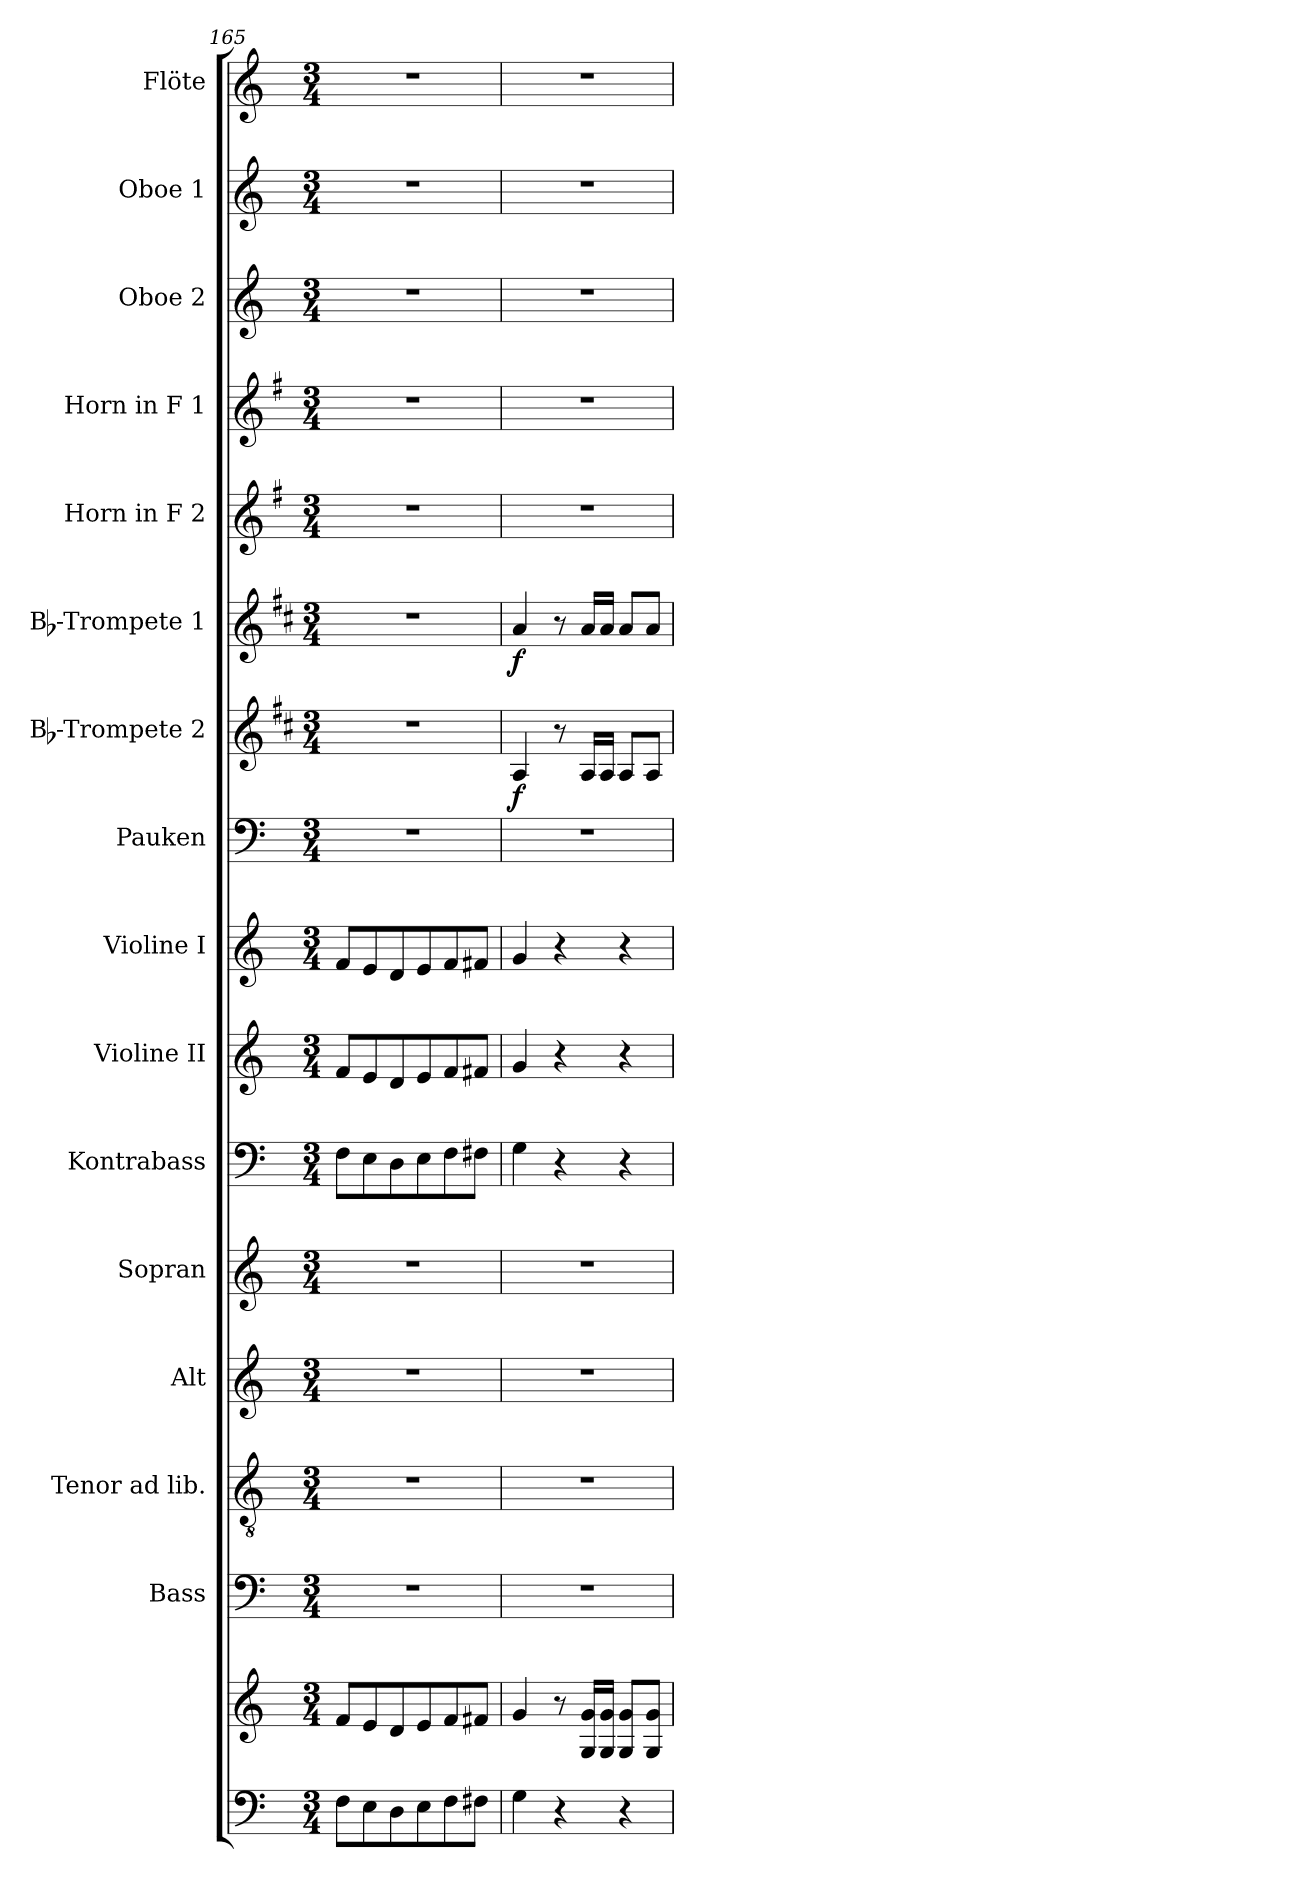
**kern	**kern	**kern	**kern	**kern	**kern	**kern	**kern	**kern	**kern	**kern	**dynam	**kern	**dynam	**kern	**kern	**kern	**kern	**kern
*part16	*part16	*part15	*part14	*part13	*part12	*part11	*part10	*part9	*part8	*part7	*part7	*part6	*part6	*part5	*part4	*part3	*part2	*part1
*staff17	*staff16	*staff15	*staff14	*staff13	*staff12	*staff11	*staff10	*staff9	*staff8	*staff7	*staff7	*staff6	*staff6	*staff5	*staff4	*staff3	*staff2	*staff1
*	*	*I"Bass	*I"Tenor ad lib.	*I"Alt	*I"Sopran	*I"Kontrabass	*I"Violine II	*I"Violine I	*I"Pauken	*I"Bb-Trompete 2	*	*I"Bb-Trompete 1	*	*I"Horn in F 2	*I"Horn in F 1	*I"Oboe 2	*I"Oboe 1	*I"Flöte
*	*	*I'B.	*I'T.	*I'A.	*I'S.	*I'Kb.	*I'Vl. II	*I'Vl. I	*I'Pk.	*I'Bb Trp. 2	*	*I'Bb Trp. 1	*	*	*	*I'Ob. 2	*I'Ob. 1	*I'Fl.
*clefF4	*clefG2	*clefF4	*clefGv2	*clefG2	*clefG2	*clefF4	*clefG2	*clefG2	*clefF4	*clefG2	*	*clefG2	*	*clefG2	*clefG2	*clefG2	*clefG2	*clefG2
*	*	*	*	*	*	*ITrd7c12	*	*	*	*ITrd1c2	*	*ITrd1c2	*	*ITrd4c7	*ITrd4c7	*	*	*
*k[]	*k[]	*k[]	*k[]	*k[]	*k[]	*k[]	*k[]	*k[]	*k[]	*k[]	*	*k[]	*	*k[]	*k[]	*k[]	*k[]	*k[]
*C:	*C:	*C:	*C:	*C:	*C:	*C:	*C:	*C:	*C:	*C:	*	*C:	*	*C:	*C:	*C:	*C:	*C:
*M3/4	*M3/4	*M3/4	*M3/4	*M3/4	*M3/4	*M3/4	*M3/4	*M3/4	*M3/4	*M3/4	*	*M3/4	*	*M3/4	*M3/4	*M3/4	*M3/4	*M3/4
=165	=165	=165	=165	=165	=165	=165	=165	=165	=165	=165	=165	=165	=165	=165	=165	=165	=165	=165
8F\L	8f/L	2.r	2.r	2.r	2.r	8FF\L	8f/L	8f/L	2.r	2.r	.	2.r	.	2.r	2.r	2.r	2.r	2.r
8E\	8e/	.	.	.	.	8EE\	8e/	8e/	.	.	.	.	.	.	.	.	.	.
8D\	8d/	.	.	.	.	8DD\	8d/	8d/	.	.	.	.	.	.	.	.	.	.
8E\	8e/	.	.	.	.	8EE\	8e/	8e/	.	.	.	.	.	.	.	.	.	.
8F\	8f/	.	.	.	.	8FF\	8f/	8f/	.	.	.	.	.	.	.	.	.	.
8F#X\J	8f#X/J	.	.	.	.	8FF#X\J	8f#X/J	8f#X/J	.	.	.	.	.	.	.	.	.	.
=166	=166	=166	=166	=166	=166	=166	=166	=166	=166	=166	=166	=166	=166	=166	=166	=166	=166	=166
!	!	!	!	!	!	!	!	!	!	!	!LO:DY:b	!	!LO:DY:b	!	!	!	!	!
4G\	4g/	2.r	2.r	2.r	2.r	4GG\	4g/	4g/	2.r	4G/	f	4g/	f	2.r	2.r	2.r	2.r	2.r
4r	8r	.	.	.	.	4r	4r	4r	.	8r	.	8r	.	.	.	.	.	.
.	16G/ 16g/LL	.	.	.	.	.	.	.	.	16G/LL	.	16g/LL	.	.	.	.	.	.
.	16G/ 16g/JJ	.	.	.	.	.	.	.	.	16G/JJ	.	16g/JJ	.	.	.	.	.	.
4r	8G/ 8g/L	.	.	.	.	4r	4r	4r	.	8G/L	.	8g/L	.	.	.	.	.	.
.	8G/ 8g/J	.	.	.	.	.	.	.	.	8G/J	.	8g/J	.	.	.	.	.	.
=	=	=	=	=	=	=	=	=	=	=	=	=	=	=	=	=	=	=
*-	*-	*-	*-	*-	*-	*-	*-	*-	*-	*-	*-	*-	*-	*-	*-	*-	*-	*-
